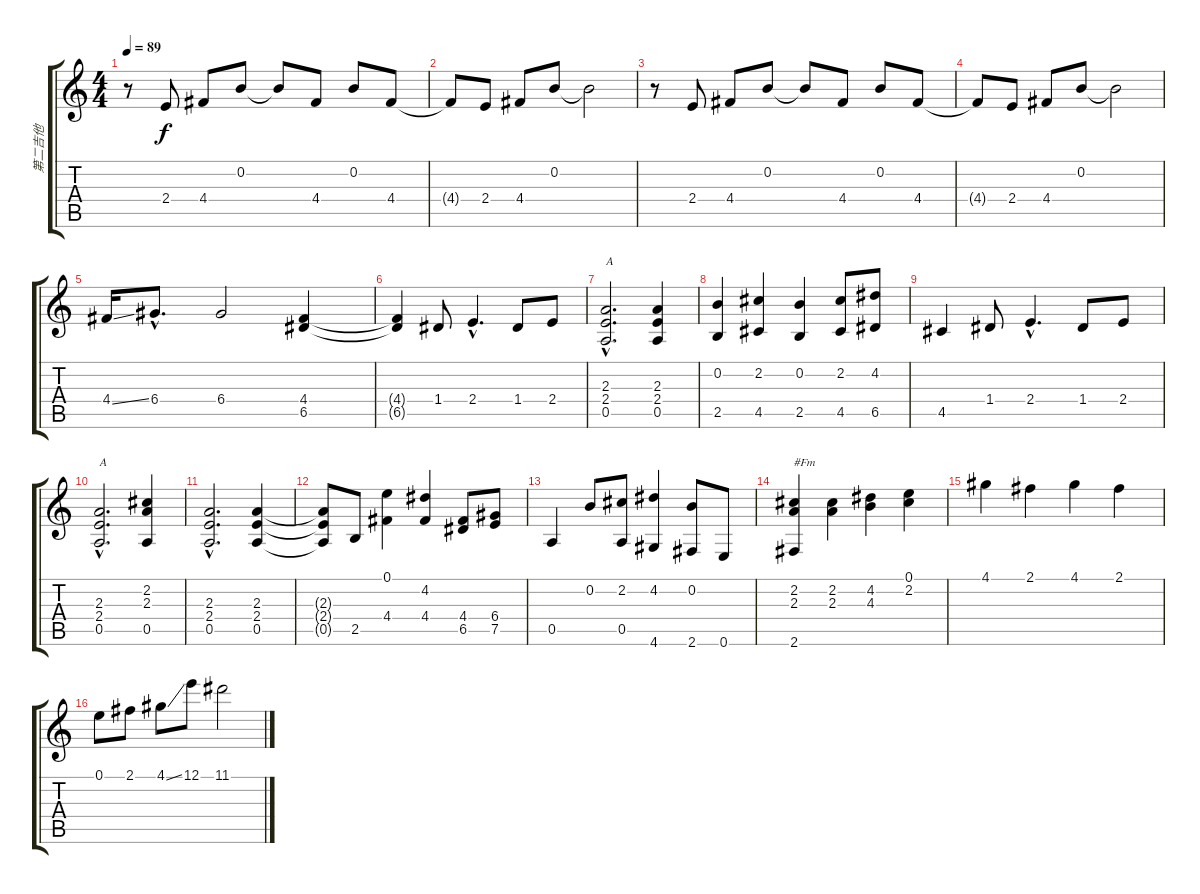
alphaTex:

\track ("第二吉他" "第二吉他") {instrument acousticguitarsteel}
\staff {score tabs}
\tuning (E4 B3 G3 D3 A2 E2) {hide}
\ts (4 4)
\tempo 89
\clef g2
\ks c
r.8{dy f instrument acousticguitarsteel} 2.4.8 4.4.8 0.2.8 0.2{t}.8 4.4.8 0.2.8 4.4.8 |
4.4{t}.8 2.4.8 4.4.8 0.2.8 0.2{t}.2 |
r.8 2.4.8 4.4.8 0.2.8 0.2{t}.8 4.4.8 0.2.8 4.4.8 |
4.4{t}.8 2.4.8 4.4.8 0.2.8 0.2{t}.2 |
4.4{ss}.16 6.4{hac}.8{d} 6.4.2 (4.4 6.5).4 |
(4.4{t} 6.5{t}).4 1.4.8 2.4{hac}.4{d} 1.4.8 2.4.8 |
(2.3{hac} 2.4{hac} 0.5{hac}).2{d txt "A"} (2.3 2.4 0.5).4 |
(0.2 2.5).4 (2.2 4.5).4 (0.2 2.5).4 (2.2 4.5).8 (4.2 6.5).8 |
4.5.4 1.4.8 2.4{hac}.4{d} 1.4.8 2.4.8 |
(2.3{hac} 2.4{hac} 0.5{hac}).2{d txt "A"} (2.2 2.3 0.5).4 |
(2.3{hac} 2.4{hac} 0.5{hac}).2{d} (2.3 2.4 0.5).4 |
(2.3{t} 2.4{t} 0.5{t}).8 2.5.8 (0.1 4.4).4 (4.2 4.4).4 (4.4 6.5).8 (6.4 7.5).8 |
0.5.4 0.2.8 (2.2 0.5).8 (4.2 4.6).4 (0.2 2.6).8 0.6.8 |
(2.2 2.3 2.6).4{txt "#Fm"} (2.2 2.3).4 (4.2 4.3).4 (0.1 2.2).4 |
4.1.4 2.1.4 4.1.4 2.1.4 |
0.1.8 2.1.8 4.1{ss}.8 12.1.8 11.1.2
